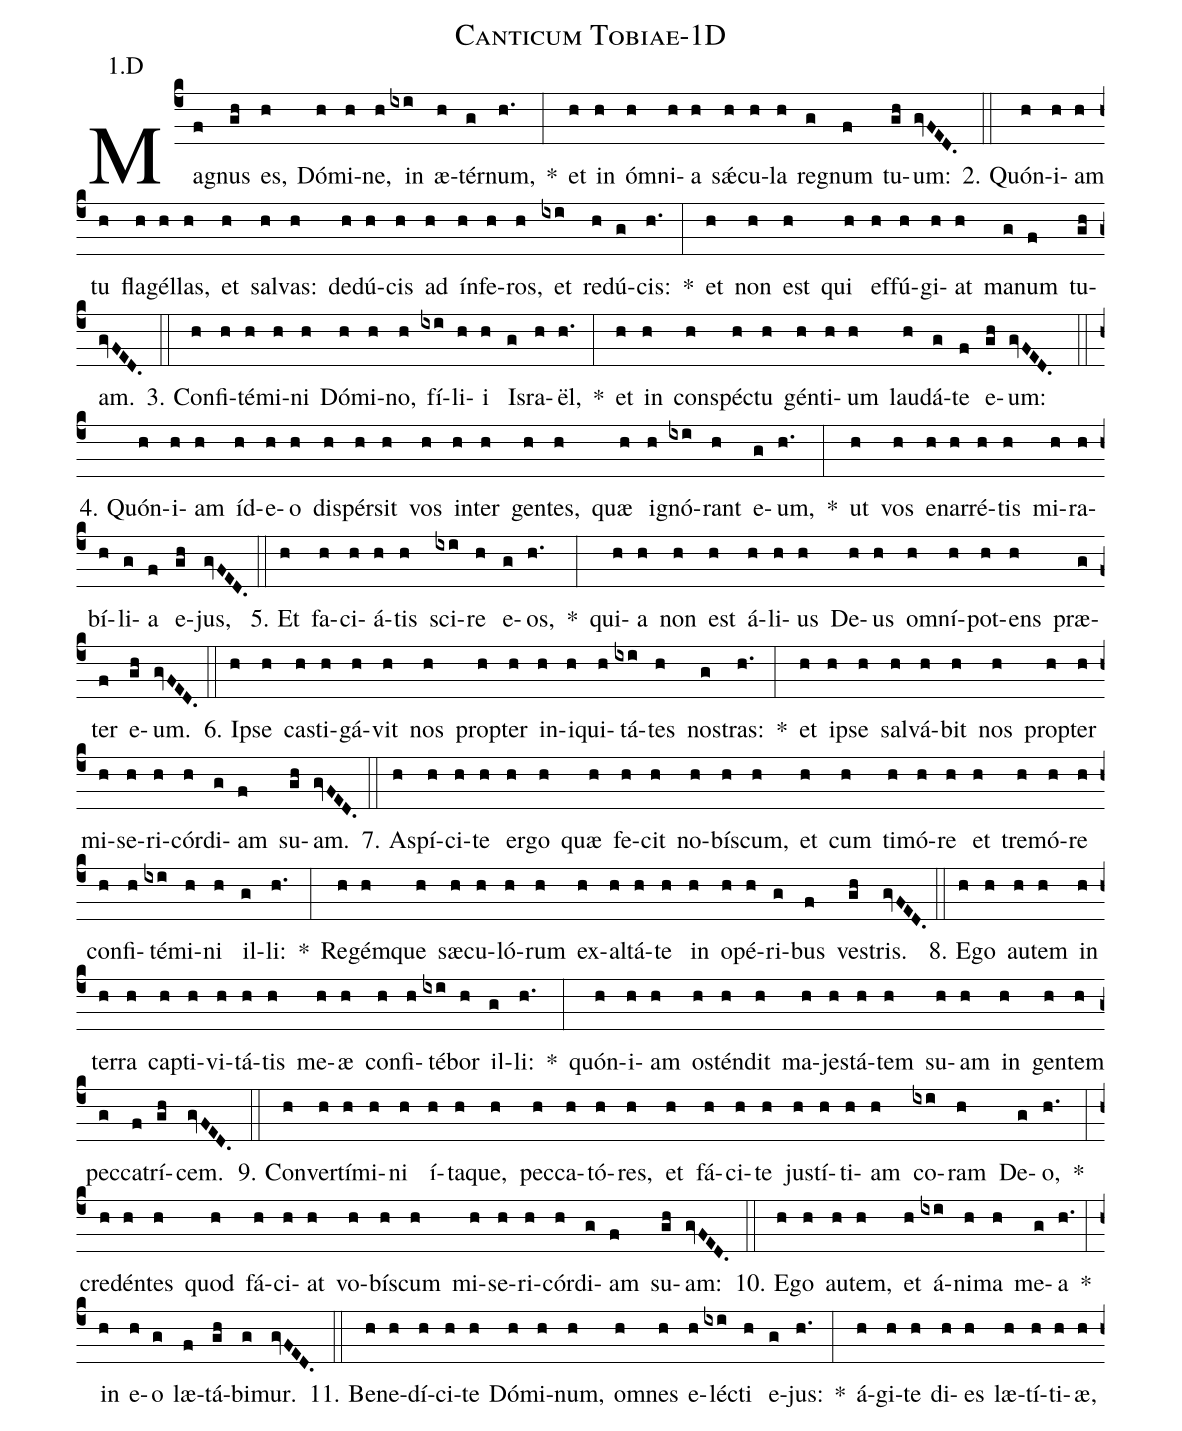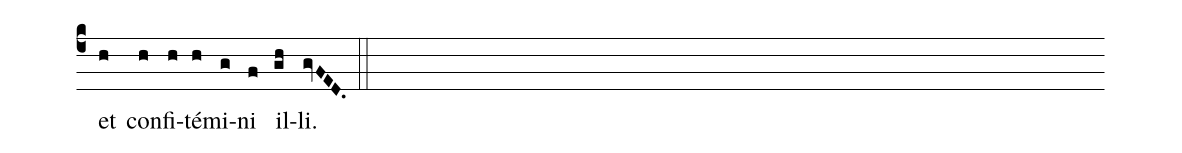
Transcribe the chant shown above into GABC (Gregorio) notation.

name: Canticum Tobiae-1D;
annotation: 1.D;
%%
(c4)Ma(f)gnus(gh) es,(h) Dó(h)mi(h)ne,(h) in(ixi) æ(h)tér(g)num,(h.) *(:) et(h) in(h) óm(h)ni(h)a(h) sǽ(h)cu(h)la(h) re(g)gnum(f) tu(gh)um:(gvFED.) (::)
2. Quón(h)i(h)am(h) tu(h) fla(h)gél(h)las,(h) et(h) sal(h)vas:(h) de(h)dú(h)cis(h) ad(h) ín(h)fe(h)ros,(h) et(ixi) re(h)dú(g)cis:(h.) *(:) et(h) non(h) est(h) qui(h) ef(h)fú(h)gi(h)at(h) ma(g)num(f) tu(gh)am.(gvFED.) (::)
3. Con(h)fi(h)té(h)mi(h)ni(h) Dó(h)mi(h)no,(h) fí(ixi)li(h)i(h) Is(g)ra(h)ël,(h.) *(:) et(h) in(h) con(h)spéc(h)tu(h) gén(h)ti(h)um(h) lau(h)dá(g)te(f) e(gh)um:(gvFED.) (::)
4. Quón(h)i(h)am(h) íd(h)e(h)o(h) di(h)spér(h)sit(h) vos(h) in(h)ter(h) gen(h)tes,(h) quæ(h) i(h)gnó(ixi)rant(h) e(g)um,(h.) *(:) ut(h) vos(h) e(h)nar(h)ré(h)tis(h) mi(h)ra(h)bí(h)li(g)a(f) e(gh)jus,(gvFED.) (::)
5. Et(h) fa(h)ci(h)á(h)tis(h) sci(ixi)re(h) e(g)os,(h.) *(:) qui(h)a(h) non(h) est(h) á(h)li(h)us(h) De(h)us(h) om(h)ní(h)pot(h)ens(h) præ(g)ter(f) e(gh)um.(gvFED.) (::)
6. Ip(h)se(h) cas(h)ti(h)gá(h)vit(h) nos(h) prop(h)ter(h) in(h)i(h)qui(h)tá(ixi)tes(h) nos(g)tras:(h.) *(:) et(h) ip(h)se(h) sal(h)vá(h)bit(h) nos(h) prop(h)ter(h) mi(h)se(h)ri(h)cór(h)di(g)am(f) su(gh)am.(gvFED.) (::)
7. A(h)spí(h)ci(h)te(h) er(h)go(h) quæ(h) fe(h)cit(h) no(h)bís(h)cum,(h) et(h) cum(h) ti(h)mó(h)re(h) et(h) tre(h)mó(h)re(h) con(h)fi(h)té(ixi)mi(h)ni(h) il(g)li:(h.) *(:) Re(h)gém(h)que(h) sæ(h)cu(h)ló(h)rum(h) ex(h)al(h)tá(h)te(h) in(h) o(h)pé(h)ri(g)bus(f) ves(gh)tris.(gvFED.) (::)
8. E(h)go(h) au(h)tem(h) in(h) ter(h)ra(h) cap(h)ti(h)vi(h)tá(h)tis(h) me(h)æ(h) con(h)fi(h)té(ixi)bor(h) il(g)li:(h.) *(:) quón(h)i(h)am(h) os(h)tén(h)dit(h) ma(h)jes(h)tá(h)tem(h) su(h)am(h) in(h) gen(h)tem(h) pec(g)ca(f)trí(gh)cem.(gvFED.) (::)
9. Con(h)ver(h)tí(h)mi(h)ni(h) í(h)ta(h)que,(h) pec(h)ca(h)tó(h)res,(h) et(h) fá(h)ci(h)te(h) jus(h)tí(h)ti(h)am(h) co(ixi)ram(h) De(g)o,(h.) *(:) cre(h)dén(h)tes(h) quod(h) fá(h)ci(h)at(h) vo(h)bís(h)cum(h) mi(h)se(h)ri(h)cór(h)di(g)am(f) su(gh)am:(gvFED.) (::)
10. E(h)go(h) au(h)tem,(h) et(h) á(ixi)ni(h)ma(h) me(g)a(h.) *(:) in(h) e(h)o(g) læ(f)tá(gh)bi(g)mur.(gvFED.) (::)
11. Be(h)ne(h)dí(h)ci(h)te(h) Dó(h)mi(h)num,(h) om(h)nes(h) e(h)léc(ixi)ti(h) e(g)jus:(h.) *(:) á(h)gi(h)te(h) di(h)es(h) læ(h)tí(h)ti(h)æ,(h) et(h) con(h)fi(h)té(h)mi(g)ni(f) il(gh)li.(gvFED.) (::)
